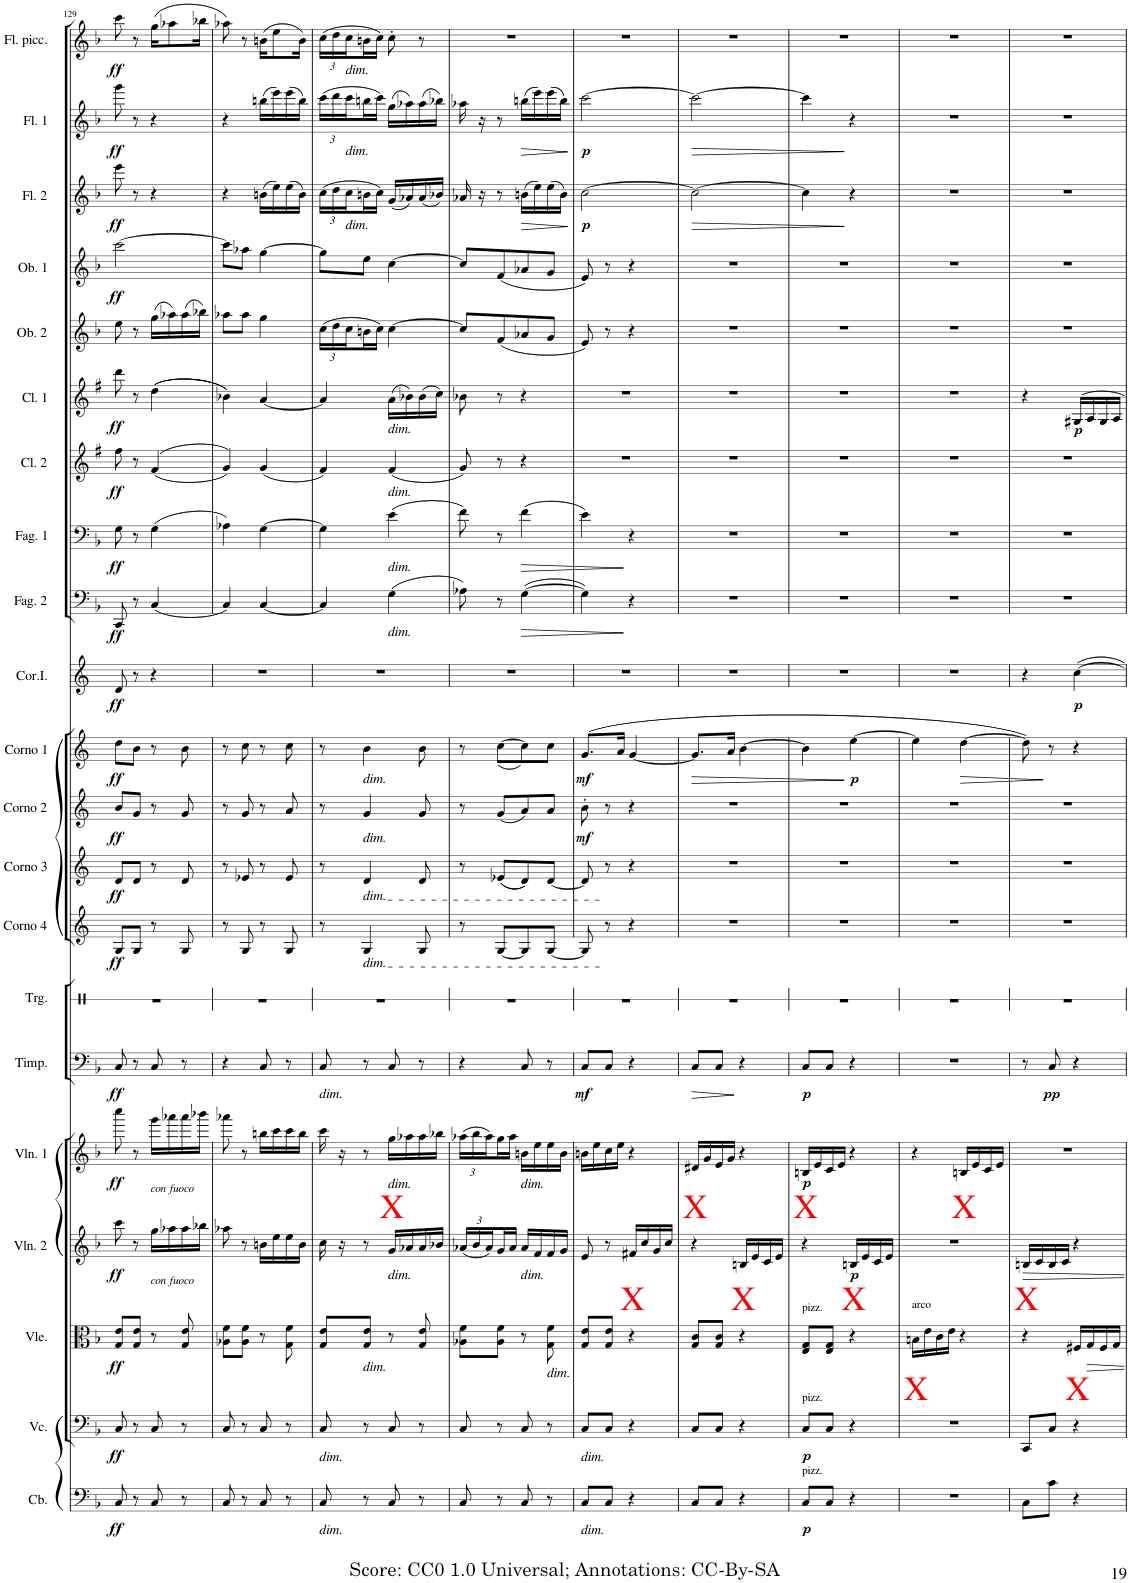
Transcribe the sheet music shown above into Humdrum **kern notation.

**kern	**dynam	**kern	**dynam	**kern	**text	**dynam	**kern	**text	**dynam	**kern	**text	**dynam	**kern	**dynam	**kern	**kern	**dynam	**kern	**dynam	**kern	**dynam	**kern	**dynam	**kern	**dynam	**kern	**dynam	**kern	**dynam	**kern	**dynam	**kern	**dynam	**kern	**kern	**dynam	**kern	**dynam	**kern	**dynam	**kern	**dynam
*part21	*part21	*part20	*part20	*part19	*part19	*part19	*part18	*part18	*part18	*part17	*part17	*part17	*part16	*part16	*part15	*part14	*part14	*part13	*part13	*part12	*part12	*part11	*part11	*part10	*part10	*part9	*part9	*part8	*part8	*part7	*part7	*part6	*part6	*part5	*part4	*part4	*part3	*part3	*part2	*part2	*part1	*part1
*staff21	*staff21	*staff20	*staff20	*staff19	*staff19	*staff19	*staff18	*staff18	*staff18	*staff17	*staff17	*staff17	*staff16	*staff16	*staff15	*staff14	*staff14	*staff13	*staff13	*staff12	*staff12	*staff11	*staff11	*staff10	*staff10	*staff9	*staff9	*staff8	*staff8	*staff7	*staff7	*staff6	*staff6	*staff5	*staff4	*staff4	*staff3	*staff3	*staff2	*staff2	*staff1	*staff1
*I"Contrabassi	*	*I"Violoncelli	*	*I"Viole	*	*	*I"Violini 2	*	*	*I"Violini  1	*	*	*I"Timpani	*	*I"Triangolo	*I"Corno in F 4	*	*I"Corno in F 3	*	*I"Corno in F 2	*	*I"Corno in F 1	*	*I"Corno Inglese	*	*I"Fagotto 2	*	*I"Fagotto 1	*	*I"Bb Clarinetto 2	*	*I"Bb Clarinetto 1	*	*I"Oboe 2	*I"Oboe 1	*	*I"Flauto 2	*	*I"Flauto 1	*	*I"Flauto Piccolo	*
*I'Cb.	*	*I'Vc.	*	*I'Vle.	*	*	*I'Vln. 2	*	*	*I'Vln. 1	*	*	*I'Timp.	*	*I'Trg.	*I'Corno 4	*	*I'Corno 3	*	*I'Corno 2	*	*I'Corno 1	*	*I'Cor.I.	*	*I'Fag. 2	*	*I'Fag. 1	*	*I'Cl. 2	*	*I'Cl. 1	*	*I'Ob. 2	*I'Ob. 1	*	*I'Fl. 2	*	*I'Fl. 1	*	*I'Fl. picc.	*
!!LO:PB:g=z
*clefF4	*	*clefF4	*	*clefC3	*	*	*clefG2	*	*	*clefG2	*	*	*clefF4	*	*clefX	*clefG2	*	*clefG2	*	*clefG2	*	*clefG2	*	*clefG2	*	*clefF4	*	*clefF4	*	*clefG2	*	*clefG2	*	*clefG2	*clefG2	*	*clefG2	*	*clefG2	*	*clefG2	*
*Trd7c12	*	*	*	*	*	*	*	*	*	*	*	*	*	*	*	*Trd4c7	*	*Trd4c7	*	*Trd4c7	*	*Trd4c7	*	*Trd4c7	*	*	*	*	*	*Trd1c2	*	*Trd1c2	*	*	*	*	*	*	*	*	*Trd-7c-12	*
*k[b-]	*	*k[b-]	*	*k[b-]	*	*	*k[b-]	*	*	*k[b-]	*	*	*k[b-]	*	*k[]	*k[]	*	*k[]	*	*k[]	*	*k[]	*	*k[]	*	*k[b-]	*	*k[b-]	*	*k[f#]	*	*k[f#]	*	*k[b-]	*k[b-]	*	*k[b-]	*	*k[b-]	*	*k[b-]	*
*M2/4	*	*M2/4	*	*M2/4	*	*	*M2/4	*	*	*M2/4	*	*	*M2/4	*	*M2/4	*M2/4	*	*M2/4	*	*M2/4	*	*M2/4	*	*M2/4	*	*M2/4	*	*M2/4	*	*M2/4	*	*M2/4	*	*M2/4	*M2/4	*	*M2/4	*	*M2/4	*	*M2/4	*
=129	=129	=129	=129	=129	=129	=129	=129	=129	=129	=129	=129	=129	=129	=129	=129	=129	=129	=129	=129	=129	=129	=129	=129	=129	=129	=129	=129	=129	=129	=129	=129	=129	=129	=129	=129	=129	=129	=129	=129	=129	=129	=129
!	!LO:DY:b	!	!LO:DY:b	!	!	!LO:DY:b	!	!	!LO:DY:b	!	!	!LO:DY:b	!	!LO:DY:b	!	!	!LO:DY:b	!	!LO:DY:b	!	!LO:DY:b	!	!LO:DY:b	!	!LO:DY:b	!	!LO:DY:b	!	!LO:DY:b	!	!LO:DY:b	!	!LO:DY:b	!	!	!LO:DY:b	!	!LO:DY:b	!	!LO:DY:b	!	!LO:DY:b
8C/	ff	8C/	ff	8G/ 8e/L	.	ff	8ccc\	.	ff	8cccc\	.	ff	8C/	ff	2r	8G/L	ff	8d/L	ff	8b/L	ff	8dd\L	ff	8d/	ff	8CC/	ff	8G\	ff	8ff#\	ff	8ddd\	ff	8ee\	[2ccc\	ff	8eee\	ff	8ggg\	ff	8ccc\	ff
8r	.	8r	.	8G/ 8e/J	.	.	8r	.	.	8r	.	.	8r	.	.	8G/J	.	8d/J	.	8g/J	.	8b\J	.	8r	.	8r	.	8r	.	8r	.	8r	.	8r	.	.	8r	.	8r	.	8r	.
!	!	!	!	!	!	!	!	!	!	!LO:TX:b:i:t=con fuoco	!	!	!	!	!	!	!	!	!	!	!	!	!	!	!	!	!	!	!	!	!	!	!	!	!	!	!	!	!	!	!	!
!	!	!	!	!	!	!	!LO:TX:b:i:t=con fuoco	!	!	!	!	!	!	!	!	!	!	!	!	!	!	!	!	!	!	!	!	!	!	!	!	!	!	!	!	!	!	!	!	!	!	!
8C/	.	8C/	.	8r	.	.	16gg\LL	.	.	16ggg\LL	.	.	8C/	.	.	8r	.	8r	.	8r	.	8r	.	4r	.	(4C/	.	(4G\	.	(>(4f#/	.	(>(4dd\	.	(16gg\LL	.	.	4r	.	4r	.	(16gg\KL	.
.	.	.	.	.	.	.	16aa-X\	.	.	16aaa-X\	.	.	.	.	.	.	.	.	.	.	.	.	.	.	.	.	.	.	.	.	.	.	.	16aa-X\)	.	.	.	.	.	.	8aa-X\	.
8r	.	8r	.	8G/ 8e/	.	.	16aa-\	.	.	16aaa-\	.	.	8r	.	.	8G/	.	8d/	.	8g/	.	8b\	.	.	.	.	.	.	.	.	.	.	.	(16aa-\	.	.	.	.	.	.	.	.
.	.	.	.	.	.	.	16bb-X\JJ	.	.	16bbb-X\JJ	.	.	.	.	.	.	.	.	.	.	.	.	.	.	.	.	.	.	.	.	.	.	.	16bb-X\JJ)	.	.	.	.	.	.	16bb-X\Jk	.
=130	=130	=130	=130	=130	=130	=130	=130	=130	=130	=130	=130	=130	=130	=130	=130	=130	=130	=130	=130	=130	=130	=130	=130	=130	=130	=130	=130	=130	=130	=130	=130	=130	=130	=130	=130	=130	=130	=130	=130	=130	=130	=130
8C/	.	8C/	.	8A-X\ 8f\L	.	.	8aa-X\	.	.	8aaa-X\	.	.	4r	.	2r	8r	.	8r	.	8r	.	8r	.	2r	.	4C/)	.	4A-X\)	.	4g/))	.	4b-X\))	.	8aa-X\L	8ccc\L]	.	4r	.	4r	.	8aa-X\)	.
8r	.	8r	.	8A-\ 8f\J	.	.	8r	.	.	8r	.	.	.	.	.	8G/	.	8e-X/	.	8g/	.	8cc\	.	.	.	.	.	.	.	.	.	.	.	8aa-\J	8aa-X\J	.	.	.	.	.	8r	.
8C/	.	8C/	.	8r	.	.	16bn\LL	.	.	16bbn\LL	.	.	8C/	.	.	8r	.	8r	.	8r	.	8r	.	.	.	[4C/	.	[4G\	.	(<4g/	.	[4a/	.	4gg\	[4gg\	.	(16bn\LL	.	(16bbn\LL	.	(16bn\KL	.
.	.	.	.	.	.	.	16ee\	.	.	16ccc\	.	.	.	.	.	.	.	.	.	.	.	.	.	.	.	.	.	.	.	.	.	.	.	.	.	.	16ee\)	.	16eee\)	.	8ee\	.
8r	.	8r	.	8G\ 8f\	.	.	16ee\	.	.	16ccc\	.	.	8r	.	.	8G/	.	8e-/	.	8a/	.	8cc\	.	.	.	.	.	.	.	.	.	.	.	.	.	.	(16ee\	.	(16eee\	.	.	.
.	.	.	.	.	.	.	16b\JJ	.	.	16bb\JJ	.	.	.	.	.	.	.	.	.	.	.	.	.	.	.	.	.	.	.	.	.	.	.	.	.	.	16b\JJ)	.	16bb\JJ)	.	16b\Jk)	.
=131	=131	=131	=131	=131	=131	=131	=131	=131	=131	=131	=131	=131	=131	=131	=131	=131	=131	=131	=131	=131	=131	=131	=131	=131	=131	=131	=131	=131	=131	=131	=131	=131	=131	=131	=131	=131	=131	=131	=131	=131	=131	=131
*	*	*	*	*	*	*	*	*	*	*	*	*	*	*	*	*	*	*	*	*	*	*	*	*	*	*	*	*	*	*	*	*	*	*Xbrackettup	*	*	*Xbrackettup	*	*Xbrackettup	*	*Xbrackettup	*
!	!	!	!	!	!	!	!	!	!	!	!	!	!LO:TX:b:i:t=dim.	!	!	!	!	!	!	!	!	!	!	!	!	!	!	!	!	!	!	!	!	!	!	!	!	!	!	!	!	!
!	!	!LO:TX:b:i:t=dim.	!	!	!	!	!	!	!	!	!	!	!	!	!	!	!	!	!	!	!	!	!	!	!	!	!	!	!	!	!	!	!	!	!	!	!	!	!	!	!	!
!LO:TX:b:i:t=dim.	!	!	!	!	!	!	!	!	!	!	!	!	!	!	!	!	!	!	!	!	!	!	!	!	!	!	!	!	!	!	!	!	!	!	!	!	!	!	!	!	!	!
8C/	.	8C/	.	8G/ 8e/L	.	.	16cc\	.	.	16ccc\	.	.	8C/	.	2r	8r	.	8r	.	8r	.	8r	.	2r	.	4C/]	.	4G\]	.	4f#/)	.	4a/]	.	(24cc\LL	8gg\L]	.	(24cc\LL	.	(24ccc\LL	.	(24cc\LL	.
.	.	.	.	.	.	.	.	.	.	.	.	.	.	.	.	.	.	.	.	.	.	.	.	.	.	.	.	.	.	.	.	.	.	24dd\	.	.	24dd\	.	24ddd\	.	24dd\	.
.	.	.	.	.	.	.	16r	.	.	16r	.	.	.	.	.	.	.	.	.	.	.	.	.	.	.	.	.	.	.	.	.	.	.	.	.	.	.	.	.	.	.	.
!	!	!	!	!	!	!	!	!	!	!	!	!	!	!	!	!	!	!	!	!	!	!	!	!	!	!	!	!	!	!	!	!	!	!	!	!	!	!	!	!	!LO:TX:b:i:t=dim.	!
!	!	!	!	!	!	!	!	!	!	!	!	!	!	!	!	!	!	!	!	!	!	!	!	!	!	!	!	!	!	!	!	!	!	!	!	!	!	!	!LO:TX:b:i:t=dim.	!	!	!
!	!	!	!	!	!	!	!	!	!	!	!	!	!	!	!	!	!	!	!	!	!	!	!	!	!	!	!	!	!	!	!	!	!	!	!	!	!LO:TX:b:i:t=dim.	!	!	!	!	!
.	.	.	.	.	.	.	.	.	.	.	.	.	.	.	.	.	.	.	.	.	.	.	.	.	.	.	.	.	.	.	.	.	.	24cc\	.	.	24cc\	.	24ccc\	.	24cc\	.
!	!	!	!	!	!	!	!	!	!	!	!	!	!	!	!	!	!	!	!	!	!	!LO:TX:b:i:t=dim.	!	!	!	!	!	!	!	!	!	!	!	!	!	!	!	!	!	!	!	!
!	!	!	!	!	!	!	!	!	!	!	!	!	!	!	!	!	!	!	!	!LO:TX:b:i:t=dim.	!	!	!	!	!	!	!	!	!	!	!	!	!	!	!	!	!	!	!	!	!	!
!	!	!	!	!	!	!	!	!	!	!	!	!	!	!	!	!	!	!LO:TX:b:i:t=dim.	!	!	!	!	!	!	!	!	!	!	!	!	!	!	!	!	!	!	!	!	!	!	!	!
!	!	!	!	!	!	!	!	!	!	!	!	!	!	!	!	!LO:TX:b:i:t=dim.	!	!	!	!	!	!	!	!	!	!	!	!	!	!	!	!	!	!	!	!	!	!	!	!	!	!
!	!	!	!	!LO:TX:b:i:t=dim.	!	!	!	!	!	!	!	!	!	!	!	!	!	!	!	!	!	!	!	!	!	!	!	!	!	!	!	!	!	!	!	!	!	!	!	!	!	!
8r	.	8r	.	8G/ 8e/J	.	.	8r	.	.	8r	.	.	8r	.	.	4G/	.	4d/	.	4g/	.	4b\	.	.	.	.	.	.	.	.	.	.	.	16bn\	8ee\J	.	16bn\	.	16bbn\	.	16bn\	.
.	.	.	.	.	.	.	.	.	.	.	.	.	.	.	.	.	.	.	.	.	.	.	.	.	.	.	.	.	.	.	.	.	.	16cc\JJ)	.	.	16cc\JJ)	.	16ccc\JJ)	.	16cc\JJ)	.
!	!	!	!	!	!	!	!	!	!	!	!	!	!	!	!	!	!	!	!	!	!	!	!	!	!	!	!	!	!	!	!	!LO:TX:b:i:t=dim.	!	!	!	!	!	!	!	!	!	!
!	!	!	!	!	!	!	!	!	!	!	!	!	!	!	!	!	!	!	!	!	!	!	!	!	!	!	!	!	!	!LO:TX:b:i:t=dim.	!	!	!	!	!	!	!	!	!	!	!	!
!	!	!	!	!	!	!	!	!	!	!	!	!	!	!	!	!	!	!	!	!	!	!	!	!	!	!	!	!LO:TX:b:i:t=dim.	!	!	!	!	!	!	!	!	!	!	!	!	!	!
!	!	!	!	!	!	!	!	!	!	!	!	!	!	!	!	!	!	!	!	!	!	!	!	!	!	!LO:TX:b:i:t=dim.	!	!	!	!	!	!	!	!	!	!	!	!	!	!	!	!
!	!	!	!	!	!	!	!	!	!	!LO:TX:b:i:t=dim.	!	!	!	!	!	!	!	!	!	!	!	!	!	!	!	!	!	!	!	!	!	!	!	!	!	!	!	!	!	!	!	!
!	!	!	!	!	!	!	!LO:TX:b:i:t=dim.	!	!	!	!	!	!	!	!	!	!	!	!	!	!	!	!	!	!	!	!	!	!	!	!	!	!	!	!	!	!	!	!	!	!	!
!	!	!	!	!	!	!	!	!	!	!	!LO:LY:b:color=#FF0000	!	!	!	!	!	!	!	!	!	!	!	!	!	!	!	!	!	!	!	!	!	!	!	!	!	!	!	!	!	!	!
8C/	.	8C/	.	8r	.	.	16g/LL	.	.	16gg\LL	X	.	8C/	.	.	.	.	.	.	.	.	.	.	.	.	(4G\	.	(4e\	.	(4f#/	.	(16a\LL	.	[4cc\	[4cc\	.	(16g/LL	.	(16gg\LL	.	8cc'\	.
.	.	.	.	.	.	.	16a-X/	.	.	16aa-X\	.	.	.	.	.	.	.	.	.	.	.	.	.	.	.	.	.	.	.	.	.	16b-X\)	.	.	.	.	16a-X/)	.	16aa-X\)	.	.	.
8r	.	8r	.	8G/ 8e/	.	.	16a-/	.	.	16aa-\	.	.	8r	.	.	8G/	.	8d/	.	8g/	.	8b\	.	.	.	.	.	.	.	.	.	(16b-\	.	.	.	.	(16a-/	.	(16aa-\	.	8r	.
.	.	.	.	.	.	.	16b-X/JJ	.	.	16bb-X\JJ	.	.	.	.	.	.	.	.	.	.	.	.	.	.	.	.	.	.	.	.	.	16cc\JJ)	.	.	.	.	16b-X/JJ)	.	16bb-X\JJ)	.	.	.
=132	=132	=132	=132	=132	=132	=132	=132	=132	=132	=132	=132	=132	=132	=132	=132	=132	=132	=132	=132	=132	=132	=132	=132	=132	=132	=132	=132	=132	=132	=132	=132	=132	=132	=132	=132	=132	=132	=132	=132	=132	=132	=132
*	*	*	*	*	*	*	*Xbrackettup	*	*	*Xbrackettup	*	*	*	*	*	*	*	*	*	*	*	*	*	*	*	*	*	*	*	*	*	*	*	*	*	*	*	*	*	*	*	*
8C/	.	8C/	.	8A-X\ 8f\L	.	.	(24a-X/LL	.	.	(24aa-X\LL	.	.	4r	.	2r	8r	.	8r	.	8r	.	8r	.	2r	.	8A-X\)	.	8f\)	.	8g/)	.	8b-X\	.	8cc/L]	8cc/L]	.	16a-X/	.	16aa-X\	.	2r	.
.	.	.	.	.	.	.	24b-/	.	.	24bb-\	.	.	.	.	.	.	.	.	.	.	.	.	.	.	.	.	.	.	.	.	.	.	.	.	.	.	.	.	.	.	.	.
.	.	.	.	.	.	.	.	.	.	.	.	.	.	.	.	.	.	.	.	.	.	.	.	.	.	.	.	.	.	.	.	.	.	.	.	.	16r	.	16r	.	.	.
.	.	.	.	.	.	.	24a-/)	.	.	24aa-\)	.	.	.	.	.	.	.	.	.	.	.	.	.	.	.	.	.	.	.	.	.	.	.	.	.	.	.	.	.	.	.	.
8r	.	8r	.	8A-\ 8f\J	.	.	16g/	.	.	16gg\	.	.	.	.	.	[8G/L	.	((8e-X/L	.	(<8g/L	.	(<[8cc\L	.	.	.	8r	.	8r	.	8r	.	8r	.	(8f/	(8f/	.	8r	.	8r	.	.	.
.	.	.	.	.	.	.	16a-/JJ	.	.	16aa-\JJ	.	.	.	.	.	.	.	.	.	.	.	.	.	.	.	.	.	.	.	.	.	.	.	.	.	.	.	.	.	.	.	.
!	!	!	!	!	!	!	!	!	!	!LO:TX:b:i:t=dim.	!	!	!	!	!	!	!	!	!	!	!	!	!	!	!	!	!	!	!	!	!	!	!	!	!	!	!	!	!	!	!	!
!	!	!	!	!	!	!	!LO:TX:b:i:t=dim.	!	!	!	!	!	!	!	!	!	!	!	!	!	!	!	!	!	!	!	!	!	!	!	!	!	!	!	!	!	!	!	!	!	!	!
!	!	!	!	!	!	!	!	!	!	!	!	!	!	!	!	!	!	!	!	!	!	!	!	!	!	!	!LO:HP:b	!	!LO:HP:b	!	!	!	!	!	!	!	!	!LO:HP:b	!	!LO:HP:b	!	!
8C/	.	8C/	.	8r	.	.	16a-/LL	.	.	16bn\LL	.	.	8C/	.	.	8G/]	.	8d/))	.	8a/)	.	8cc\])	.	.	.	(>[4G\	>	(>4f\	>	4r	.	4r	.	8a-X/	8a-X/	.	(16bn\LL	>	(16bbn\LL	>	.	.
.	.	.	.	.	.	.	16f/	.	.	16ee\	.	.	.	.	.	.	.	.	.	.	.	.	.	.	.	.	.	.	.	.	.	.	.	.	.	.	16ee\)	.	16eee\)	.	.	.
!	!	!	!	!LO:TX:b:i:t=dim.	!	!	!	!	!	!	!	!	!	!	!	!	!	!	!	!	!	!	!	!	!	!	!	!	!	!	!	!	!	!	!	!	!	!	!	!	!	!
8r	.	8r	.	8G\ 8f\	.	.	16f/	.	.	16ee\	.	.	8r	.	.	[8G/J	.	[8d/J	.	8a/J	.	8cc\J	.	.	.	.	.	.	.	.	.	.	.	8g/J	8g/J	.	(16ee\	.	(16eee\	.	.	.
.	.	.	.	.	.	.	16g/JJ	.	.	16b\JJ	.	.	.	.	.	.	.	.	.	.	.	.	.	.	.	.	.	.	.	.	.	.	.	.	.	.	16b\JJ)	.	16bb\JJ)	.	.	.
.	.	.	.	.	.	.	.	.	.	.	.	.	.	.	.	.	.	.	.	.	.	.	.	.	.	.	.	.	.	.	.	.	.	.	.	.	.	]	.	]	.	.
=133	=133	=133	=133	=133	=133	=133	=133	=133	=133	=133	=133	=133	=133	=133	=133	=133	=133	=133	=133	=133	=133	=133	=133	=133	=133	=133	=133	=133	=133	=133	=133	=133	=133	=133	=133	=133	=133	=133	=133	=133	=133	=133
!	!	!LO:TX:b:i:t=dim.	!	!	!	!	!	!	!	!	!	!	!	!	!	!	!	!	!	!	!	!	!	!	!	!	!	!	!	!	!	!	!	!	!	!	!	!	!	!	!	!
!LO:TX:b:i:t=dim.	!	!	!	!	!	!	!	!	!	!	!	!	!	!	!	!	!	!	!	!	!	!	!	!	!	!	!	!	!	!	!	!	!	!	!	!	!	!	!	!	!	!
!	!	!	!	!	!	!	!	!	!	!	!	!	!	!LO:DY:b	!	!	!	!	!	!	!LO:DY:b	!	!LO:DY:b	!	!	!	!	!	!	!	!	!	!	!	!	!	!	!LO:DY:b	!	!LO:DY:b	!	!
8C/L	.	8C/L	.	8G/ 8e/L	.	.	8e/	.	.	16bn\LL	.	.	8C/L	mf	2r	8G/]	.	8d/]	.	8b'>\	mf	(8.g/L	mf	2r	.	4G\])	.	4e\)	.	2r	.	2r	.	8e/)	8e/)	.	[2cc\	p	[2ccc\	p	2r	.
.	.	.	.	.	.	.	.	.	.	16ee\	.	.	.	.	.	.	.	.	.	.	.	.	.	.	.	.	.	.	.	.	.	.	.	.	.	.	.	.	.	.	.	.
8C/J	.	8C/J	.	8G/ 8e/J	.	.	8r	.	.	16cc\	.	.	8C/J	.	.	8r	.	8r	.	8r	.	.	.	.	.	.	.	.	.	.	.	.	.	8r	8r	.	.	.	.	.	.	.
.	.	.	.	.	.	.	.	.	.	16ee\JJ	.	.	.	.	.	.	.	.	.	.	.	16a/Jk	.	.	.	.	.	.	.	.	.	.	.	.	.	.	.	.	.	.	.	.
!	!	!	!	!	!	!	!	!LO:LY:b:color=#FF0000	!	!	!	!	!	!	!	!	!	!	!	!	!	!	!	!	!	!	!	!	!	!	!	!	!	!	!	!	!	!	!	!	!	!
4r	.	4r	.	4r	.	.	16f#X/LL	X	.	4r	.	.	4r	.	.	4r	.	4r	.	4r	.	[4g/	.	.	.	4r	]	4r	]	.	.	.	.	4r	4r	.	.	.	.	.	.	.
.	.	.	.	.	.	.	16cc/	.	.	.	.	.	.	.	.	.	.	.	.	.	.	.	.	.	.	.	.	.	.	.	.	.	.	.	.	.	.	.	.	.	.	.
.	.	.	.	.	.	.	16g/	.	.	.	.	.	.	.	.	.	.	.	.	.	.	.	.	.	.	.	.	.	.	.	.	.	.	.	.	.	.	.	.	.	.	.
.	.	.	.	.	.	.	16cc/JJ	.	.	.	.	.	.	.	.	.	.	.	.	.	.	.	.	.	.	.	.	.	.	.	.	.	.	.	.	.	.	.	.	.	.	.
=134	=134	=134	=134	=134	=134	=134	=134	=134	=134	=134	=134	=134	=134	=134	=134	=134	=134	=134	=134	=134	=134	=134	=134	=134	=134	=134	=134	=134	=134	=134	=134	=134	=134	=134	=134	=134	=134	=134	=134	=134	=134	=134
!	!	!	!	!	!	!	!	!	!	!	!LO:LY:b:color=#FF0000	!	!	!LO:HP:b	!	!	!	!	!	!	!	!	!LO:HP:b	!	!	!	!	!	!	!	!	!	!	!	!	!	!	!LO:HP:b	!	!LO:HP:b	!	!
8C/L	.	8C/L	.	8G/ 8c/L	.	.	4r	.	.	16d#X/LL	X	.	8C/L	>	2r	2r	.	2r	.	2r	.	8.g/L]	>	2r	.	2r	.	2r	.	2r	.	2r	.	2r	2r	.	2cc\_	>	2ccc\_	>	2r	.
.	.	.	.	.	.	.	.	.	.	16g/	.	.	.	.	.	.	.	.	.	.	.	.	.	.	.	.	.	.	.	.	.	.	.	.	.	.	.	.	.	.	.	.
8C/J	.	8C/J	.	8G/ 8c/J	.	.	.	.	.	16e/	.	.	8C/J	.	.	.	.	.	.	.	.	.	.	.	.	.	.	.	.	.	.	.	.	.	.	.	.	.	.	.	.	.
.	.	.	.	.	.	.	.	.	.	16g/JJ	.	.	.	.	.	.	.	.	.	.	.	16a/Jk	.	.	.	.	.	.	.	.	.	.	.	.	.	.	.	.	.	.	.	.
!	!	!	!	!	!	!	!	!LO:LY:b:color=#FF0000	!	!	!	!	!	!	!	!	!	!	!	!	!	!	!	!	!	!	!	!	!	!	!	!	!	!	!	!	!	!	!	!	!	!
4r	.	4r	.	4r	.	.	16Bn/LL	X	.	4r	.	.	4r	]	.	.	.	.	.	.	.	[4b\	.	.	.	.	.	.	.	.	.	.	.	.	.	.	.	.	.	.	.	.
.	.	.	.	.	.	.	16e/	.	.	.	.	.	.	.	.	.	.	.	.	.	.	.	.	.	.	.	.	.	.	.	.	.	.	.	.	.	.	.	.	.	.	.
.	.	.	.	.	.	.	16c/	.	.	.	.	.	.	.	.	.	.	.	.	.	.	.	.	.	.	.	.	.	.	.	.	.	.	.	.	.	.	.	.	.	.	.
.	.	.	.	.	.	.	16e/JJ	.	.	.	.	.	.	.	.	.	.	.	.	.	.	.	.	.	.	.	.	.	.	.	.	.	.	.	.	.	.	.	.	.	.	.
=135	=135	=135	=135	=135	=135	=135	=135	=135	=135	=135	=135	=135	=135	=135	=135	=135	=135	=135	=135	=135	=135	=135	=135	=135	=135	=135	=135	=135	=135	=135	=135	=135	=135	=135	=135	=135	=135	=135	=135	=135	=135	=135
!	!	!	!	!LO:TX:a:t=pizz.	!	!	!	!	!	!	!	!	!	!	!	!	!	!	!	!	!	!	!	!	!	!	!	!	!	!	!	!	!	!	!	!	!	!	!	!	!	!
!	!	!LO:TX:a:t=pizz.	!	!	!	!	!	!	!	!	!	!	!	!	!	!	!	!	!	!	!	!	!	!	!	!	!	!	!	!	!	!	!	!	!	!	!	!	!	!	!	!
!LO:TX:a:t=pizz.	!	!	!	!	!	!	!	!	!	!	!	!	!	!	!	!	!	!	!	!	!	!	!	!	!	!	!	!	!	!	!	!	!	!	!	!	!	!	!	!	!	!
!	!LO:DY:b	!	!LO:DY:b	!	!	!	!	!	!	!	!LO:LY:b:color=#FF0000	!LO:DY:b	!	!LO:DY:b	!	!	!	!	!	!	!	!	!	!	!	!	!	!	!	!	!	!	!	!	!	!	!	!	!	!	!	!
8C/L	p	8C/L	p	8E/ 8G/L	.	.	4r	.	.	16Bn/LL	X	p	8C/L	p	2r	2r	.	2r	.	2r	.	4b\]	.	2r	.	2r	.	2r	.	2r	.	2r	.	2r	2r	.	4cc\]	.	4ccc\]	.	2r	.
.	.	.	.	.	.	.	.	.	.	16e/	.	.	.	.	.	.	.	.	.	.	.	.	.	.	.	.	.	.	.	.	.	.	.	.	.	.	.	.	.	.	.	.
8C/J	.	8C/J	.	8E/ 8G/J	.	.	.	.	.	16c/	.	.	8C/J	.	.	.	.	.	.	.	.	.	.	.	.	.	.	.	.	.	.	.	.	.	.	.	.	.	.	.	.	.
.	.	.	.	.	.	.	.	.	.	16e/JJ	.	.	.	.	.	.	.	.	.	.	.	.	.	.	.	.	.	.	.	.	.	.	.	.	.	.	.	.	.	.	.	.
!	!	!	!	!	!	!	!	!LO:LY:b:color=#FF0000	!LO:DY:b	!	!	!	!	!	!	!	!	!	!	!	!	!	!LO:DY:n=1:b	!	!	!	!	!	!	!	!	!	!	!	!	!	!	!	!	!	!	!
4r	.	4r	.	4r	.	.	16Bn/LL	X	p	4r	.	.	4r	.	.	.	.	.	.	.	.	[4ee\	] p	.	.	.	.	.	.	.	.	.	.	.	.	.	4r	]	4r	]	.	.
.	.	.	.	.	.	.	16e/	.	.	.	.	.	.	.	.	.	.	.	.	.	.	.	.	.	.	.	.	.	.	.	.	.	.	.	.	.	.	.	.	.	.	.
.	.	.	.	.	.	.	16c/	.	.	.	.	.	.	.	.	.	.	.	.	.	.	.	.	.	.	.	.	.	.	.	.	.	.	.	.	.	.	.	.	.	.	.
.	.	.	.	.	.	.	16e/JJ	.	.	.	.	.	.	.	.	.	.	.	.	.	.	.	.	.	.	.	.	.	.	.	.	.	.	.	.	.	.	.	.	.	.	.
=136	=136	=136	=136	=136	=136	=136	=136	=136	=136	=136	=136	=136	=136	=136	=136	=136	=136	=136	=136	=136	=136	=136	=136	=136	=136	=136	=136	=136	=136	=136	=136	=136	=136	=136	=136	=136	=136	=136	=136	=136	=136	=136
!	!	!	!	!LO:TX:a:t=arco	!	!	!	!	!	!	!	!	!	!	!	!	!	!	!	!	!	!	!	!	!	!	!	!	!	!	!	!	!	!	!	!	!	!	!	!	!	!
!	!	!	!	!	!LO:LY:b:color=#FF0000	!	!	!	!	!	!	!	!	!	!	!	!	!	!	!	!	!	!	!	!	!	!	!	!	!	!	!	!	!	!	!	!	!	!	!	!	!
2r	.	2r	.	16Bn\LL	X	.	2r	.	.	4r	.	.	2r	.	2r	2r	.	2r	.	2r	.	4ee\]	.	2r	.	2r	.	2r	.	2r	.	2r	.	2r	2r	.	2r	.	2r	.	2r	.
.	.	.	.	16e\	.	.	.	.	.	.	.	.	.	.	.	.	.	.	.	.	.	.	.	.	.	.	.	.	.	.	.	.	.	.	.	.	.	.	.	.	.	.
.	.	.	.	16c\	.	.	.	.	.	.	.	.	.	.	.	.	.	.	.	.	.	.	.	.	.	.	.	.	.	.	.	.	.	.	.	.	.	.	.	.	.	.
.	.	.	.	16e\JJ	.	.	.	.	.	.	.	.	.	.	.	.	.	.	.	.	.	.	.	.	.	.	.	.	.	.	.	.	.	.	.	.	.	.	.	.	.	.
!	!	!	!	!	!	!	!	!	!	!	!LO:LY:b:color=#FF0000	!	!	!	!	!	!	!	!	!	!	!	!LO:HP:b	!	!	!	!	!	!	!	!	!	!	!	!	!	!	!	!	!	!	!
.	.	.	.	4r	.	.	.	.	.	16Bn/LL	X	.	.	.	.	.	.	.	.	.	.	[4dd\	>	.	.	.	.	.	.	.	.	.	.	.	.	.	.	.	.	.	.	.
.	.	.	.	.	.	.	.	.	.	16e/	.	.	.	.	.	.	.	.	.	.	.	.	.	.	.	.	.	.	.	.	.	.	.	.	.	.	.	.	.	.	.	.
.	.	.	.	.	.	.	.	.	.	16c/	.	.	.	.	.	.	.	.	.	.	.	.	.	.	.	.	.	.	.	.	.	.	.	.	.	.	.	.	.	.	.	.
.	.	.	.	.	.	.	.	.	.	16e/JJ	.	.	.	.	.	.	.	.	.	.	.	.	.	.	.	.	.	.	.	.	.	.	.	.	.	.	.	.	.	.	.	.
=137	=137	=137	=137	=137	=137	=137	=137	=137	=137	=137	=137	=137	=137	=137	=137	=137	=137	=137	=137	=137	=137	=137	=137	=137	=137	=137	=137	=137	=137	=137	=137	=137	=137	=137	=137	=137	=137	=137	=137	=137	=137	=137
!	!	!	!	!	!	!	!	!LO:LY:b:color=#FF0000	!	!	!	!	!	!	!	!	!	!	!	!	!	!	!	!	!	!	!	!	!	!	!	!	!	!	!	!	!	!	!	!	!	!
8C\L	.	8CC/L	.	4r	.	.	16Bn/LL	X	.	2r	.	.	8r	.	2r	2r	.	2r	.	2r	.	8dd\])	.	4r	.	2r	.	2r	.	2r	.	4r	.	2r	2r	.	2r	.	2r	.	2r	.
.	.	.	.	.	.	.	16c/	.	.	.	.	.	.	.	.	.	.	.	.	.	.	.	.	.	.	.	.	.	.	.	.	.	.	.	.	.	.	.	.	.	.	.
!	!	!	!	!	!	!	!	!	!	!	!	!	!	!LO:DY:b	!	!	!	!	!	!	!	!	!	!	!	!	!	!	!	!	!	!	!	!	!	!	!	!	!	!	!	!
8c\J	.	8C/J	.	.	.	.	16B/	.	.	.	.	.	8C/	pp	.	.	.	.	.	.	.	8r	]	.	.	.	.	.	.	.	.	.	.	.	.	.	.	.	.	.	.	.
.	.	.	.	.	.	.	16c/JJ	.	.	.	.	.	.	.	.	.	.	.	.	.	.	.	.	.	.	.	.	.	.	.	.	.	.	.	.	.	.	.	.	.	.	.
!	!	!	!	!	!LO:LY:b:color=#FF0000	!	!	!	!	!	!	!	!	!	!	!	!	!	!	!	!	!	!	!	!LO:DY:b	!	!	!	!	!	!	!	!LO:DY:b	!	!	!	!	!	!	!	!	!
4r	.	4r	.	16F#X/LL	X	.	4r	.	.	.	.	.	4r	.	.	.	.	.	.	.	.	4r	.	[4cc\	p	.	.	.	.	.	.	16G#X/LL	p	.	.	.	.	.	.	.	.	.
.	.	.	.	16G/	.	.	.	.	.	.	.	.	.	.	.	.	.	.	.	.	.	.	.	.	.	.	.	.	.	.	.	16A/	.	.	.	.	.	.	.	.	.	.
.	.	.	.	16F#/	.	.	.	.	.	.	.	.	.	.	.	.	.	.	.	.	.	.	.	.	.	.	.	.	.	.	.	16G#/	.	.	.	.	.	.	.	.	.	.
.	.	.	.	16G/JJ	.	.	.	.	.	.	.	.	.	.	.	.	.	.	.	.	.	.	.	.	.	.	.	.	.	.	.	16A/JJ	.	.	.	.	.	.	.	.	.	.
=	=	=	=	=	=	=	=	=	=	=	=	=	=	=	=	=	=	=	=	=	=	=	=	=	=	=	=	=	=	=	=	=	=	=	=	=	=	=	=	=	=	=
*-	*-	*-	*-	*-	*-	*-	*-	*-	*-	*-	*-	*-	*-	*-	*-	*-	*-	*-	*-	*-	*-	*-	*-	*-	*-	*-	*-	*-	*-	*-	*-	*-	*-	*-	*-	*-	*-	*-	*-	*-	*-	*-
